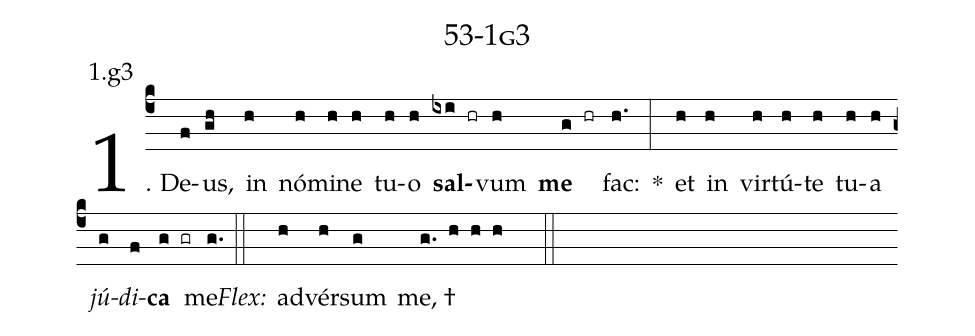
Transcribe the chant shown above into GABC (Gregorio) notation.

name: 53-1g3;
annotation: 1.g3;
%%
(c4)1. De(f)us,(gh) in(h) nó(h)mi(h)ne(h) tu(h)o(h) <b>sal</b>(ixi hr)vum(h) <b>me</b>(g hr) fac:(h.) *(:) et(h) in(h) vir(h)tú(h)te(h) tu(h)a(h) <i>jú</i>(g)<i>di</i>(f)<b>ca</b>(g gr) me.(g.) (::)
<i>Flex:</i>()  ad(h)vér(h)sum(g) me, †(g. h h h  ::)
